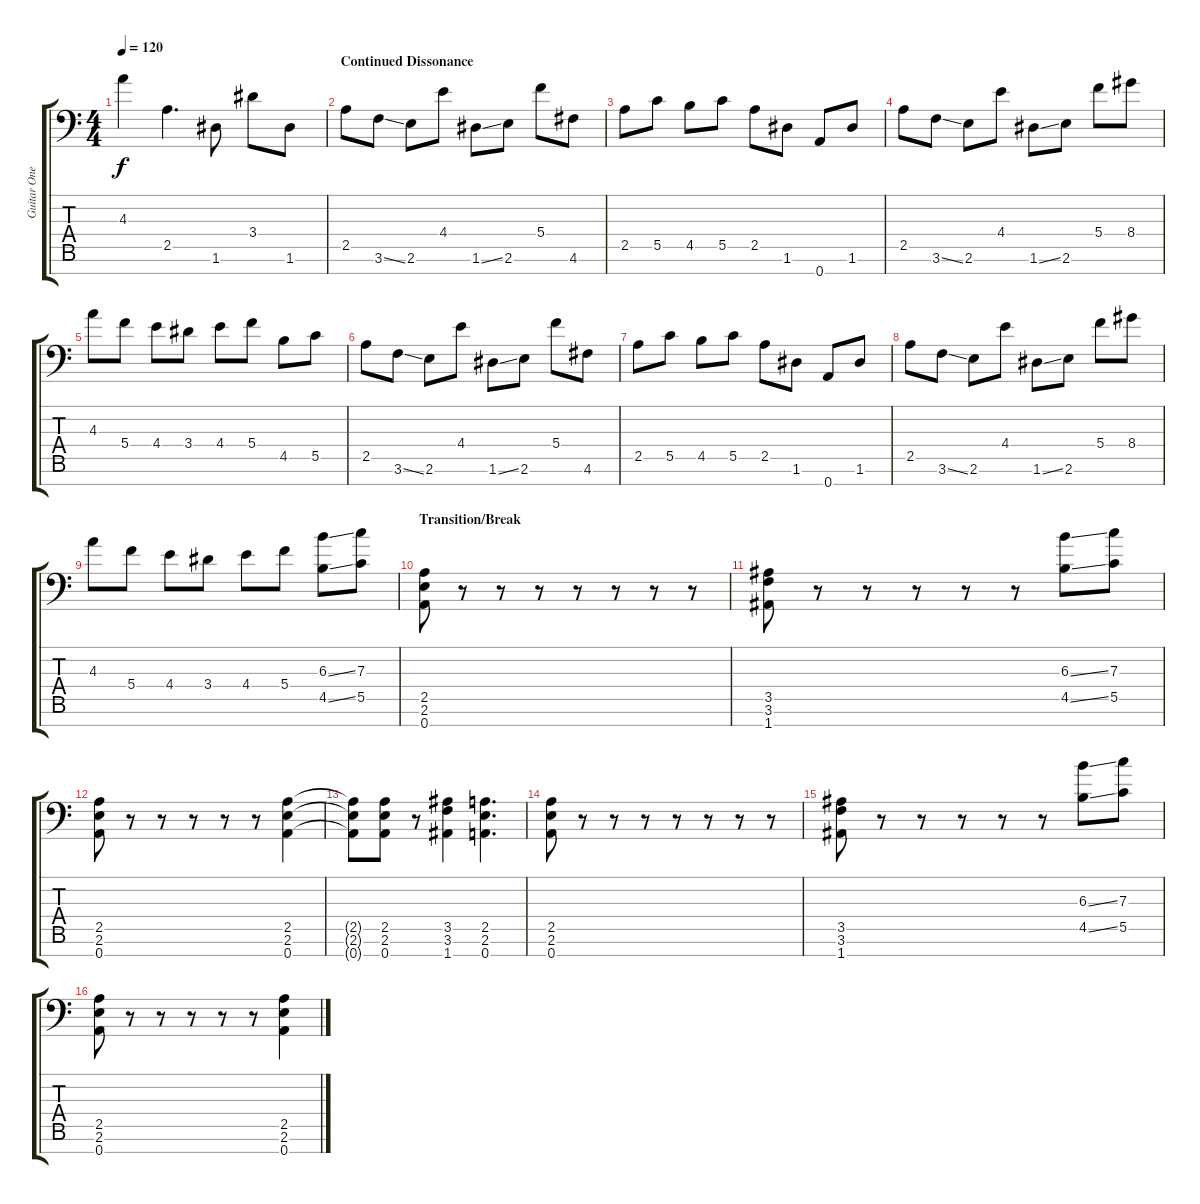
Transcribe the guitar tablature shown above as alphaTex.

\track ("Guitar One" "Guitar One") {instrument overdrivenguitar}
\staff {score tabs}
\tuning (D4 A3 F3 C3 G2 D2 A1) {hide}
\ts (4 4)
\tempo 120
\clef f4
\ks c
4.3.4{dy f} 2.5.4{d} 1.6.8 3.4.8 1.6.8 |
\section ("" "Continued Dissonance")
2.5.8 3.6{ss}.8 2.6.8 4.4.8 1.6{ss}.8 2.6.8 5.4.8 4.6.8 |
2.5.8 5.5.8 4.5.8 5.5.8 2.5.8 1.6.8 0.7.8 1.6.8 |
2.5.8 3.6{ss}.8 2.6.8 4.4.8 1.6{ss}.8 2.6.8 5.4.8 8.4.8 |
4.3.8 5.4.8 4.4.8 3.4.8 4.4.8 5.4.8 4.5.8 5.5.8 |
2.5.8 3.6{ss}.8 2.6.8 4.4.8 1.6{ss}.8 2.6.8 5.4.8 4.6.8 |
2.5.8 5.5.8 4.5.8 5.5.8 2.5.8 1.6.8 0.7.8 1.6.8 |
2.5.8 3.6{ss}.8 2.6.8 4.4.8 1.6{ss}.8 2.6.8 5.4.8 8.4.8 |
4.3.8 5.4.8 4.4.8 3.4.8 4.4.8 5.4.8 (6.3{ss} 4.5{ss}).8 (7.3 5.5).8 |
\section ("" "Transition/Break")
(2.5 2.6 0.7).8 r.8 r.8 r.8 r.8 r.8 r.8 r.8 |
(3.5 3.6 1.7).8 r.8 r.8 r.8 r.8 r.8 (6.3{ss} 4.5{ss}).8 (7.3 5.5).8 |
(2.5 2.6 0.7).8 r.8 r.8 r.8 r.8 r.8 (2.5 2.6 0.7).4 |
(2.5{t} 2.6{t} 0.7{t}).8 (2.5 2.6 0.7).8 r.8 (3.5 3.6 1.7).4 (2.5 2.6 0.7).4{d} |
(2.5 2.6 0.7).8 r.8 r.8 r.8 r.8 r.8 r.8 r.8 |
(3.5 3.6 1.7).8 r.8 r.8 r.8 r.8 r.8 (6.3{ss} 4.5{ss}).8 (7.3 5.5).8 |
(2.5 2.6 0.7).8 r.8 r.8 r.8 r.8 r.8 (2.5 2.6 0.7).4
